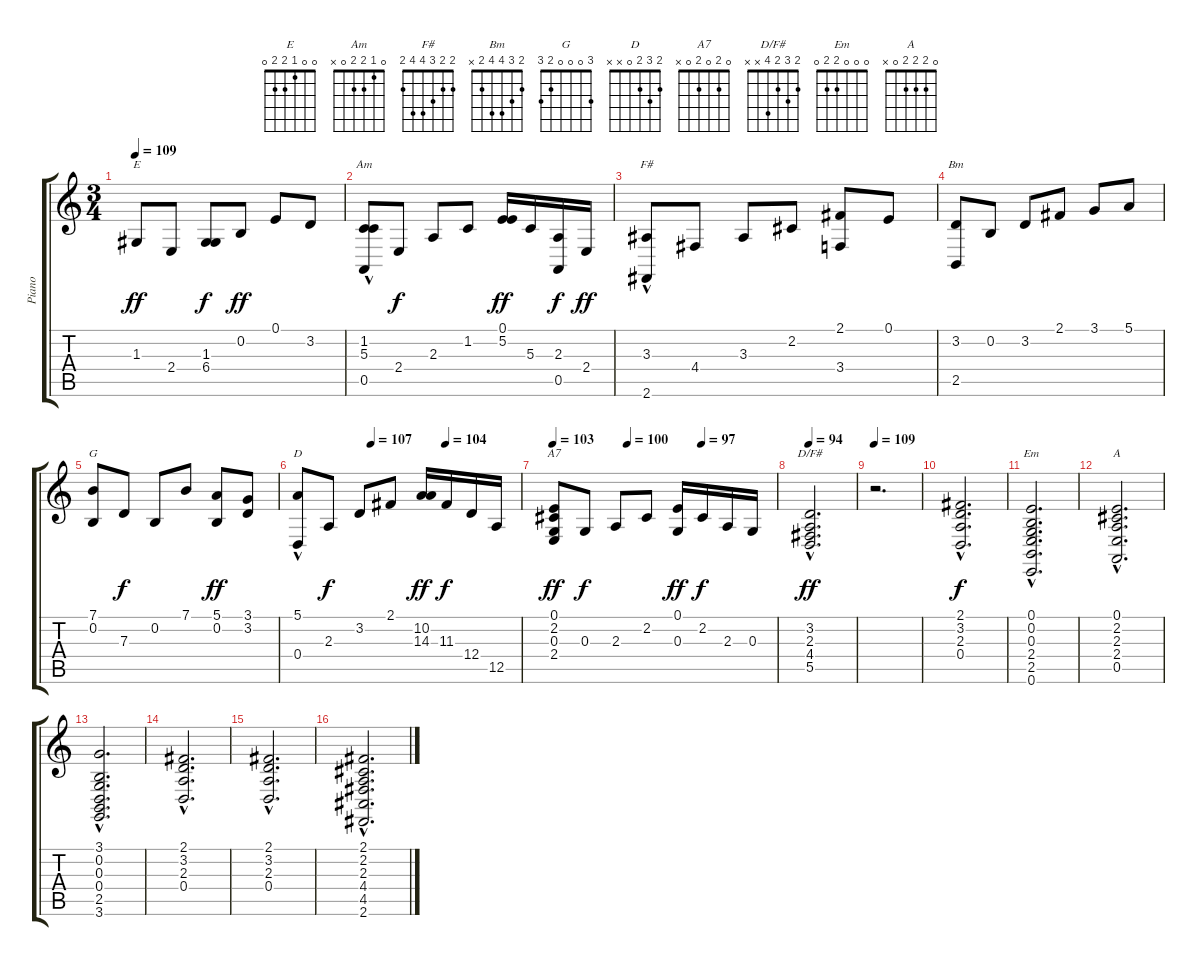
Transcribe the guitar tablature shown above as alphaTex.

\track ("Piano" "Piano") {instrument acousticgrandpiano}
\staff {score tabs}
\tuning (E4 B3 G3 D3 A2 E2) {hide}
\chord ("E" 0 0 1 2 2 0)
\chord ("Am" 0 1 2 2 0 x)
\chord ("F#" 2 2 3 4 4 2)
\chord ("Bm" 2 3 4 4 2 x)
\chord ("G" 3 0 0 0 2 3)
\chord ("D" 2 3 2 0 x x)
\chord ("A7" 0 2 0 2 0 x)
\chord ("D/F#" 2 3 2 4 x x)
\chord ("Em" 0 0 0 2 2 0)
\chord ("A" 0 2 2 2 0 x)
\ts (3 4)
\tempo 109
\clef g2
\ks c
1.3.8{ch "E" dy ff} 2.4.8 (1.3 6.4).8{dy f} 0.2.8{dy ff} 0.1.8 3.2.8 |
(1.2 5.3 0.5{hac}).8{ch "Am"} 2.4.8{dy f} 2.3.8 1.2.8 (0.1 5.2).16{dy ff} 5.3.16 (2.3 0.5).16{dy f} 2.4.16{dy ff} |
(3.3 2.6{hac}).8{ch "F#"} 4.4.8 3.3.8 2.2.8 (2.1 3.4).8 0.1.8 |
(3.2 2.5).8{ch "Bm"} 0.2.8 3.2.8 2.1.8 3.1.8 5.1.8 |
(7.1 0.2).8{ch "G"} 7.3.8{dy f} 0.2.8 7.1.8 (5.1 0.2).8{dy ff} (3.1 3.2).8 |
\tempo (107 0.3333333333333333)
\tempo (104 0.6666666666666666)
(5.1 0.4{hac}).8{ch "D"} 2.3.8{dy f} 3.2.8 2.1.8 (10.2 14.3).16{dy ff} 11.3.16{dy f} 12.4.16 12.5.16 |
\tempo 103
\tempo (100 0.3333333333333333)
\tempo (97 0.6666666666666666)
(0.1 2.2 0.3 2.4).8{ch "A7" dy ff} 0.3.8{dy f} 2.3.8 2.2.8 (0.1 0.3).16{dy ff} 2.2.16{dy f} 2.3.16 0.3.16 |
\tempo 94
(3.2{hac} 2.3{hac} 4.4{hac} 5.5{hac}).2{d ch "D/F#" dy ff} |
\tempo 109
r.2{d} |
(2.1{hac} 3.2{hac} 2.3{hac} 0.4{hac}).2{d dy f} |
(0.1{hac} 0.2{hac} 0.3{hac} 2.4{hac} 2.5{hac} 0.6{hac}).2{d ch "Em"} |
(0.1{hac} 2.2{hac} 2.3{hac} 2.4{hac} 0.5{hac}).2{d ch "A"} |
(3.1{hac} 0.2{hac} 0.3{hac} 0.4{hac} 2.5{hac} 3.6{hac}).2{d} |
(2.1{hac} 3.2{hac} 2.3{hac} 0.4{hac}).2{d} |
(2.1{hac} 3.2{hac} 2.3{hac} 0.4{hac}).2{d} |
(2.1{hac} 2.2{hac} 2.3{hac} 4.4{hac} 4.5{hac} 2.6{hac}).2{d}
